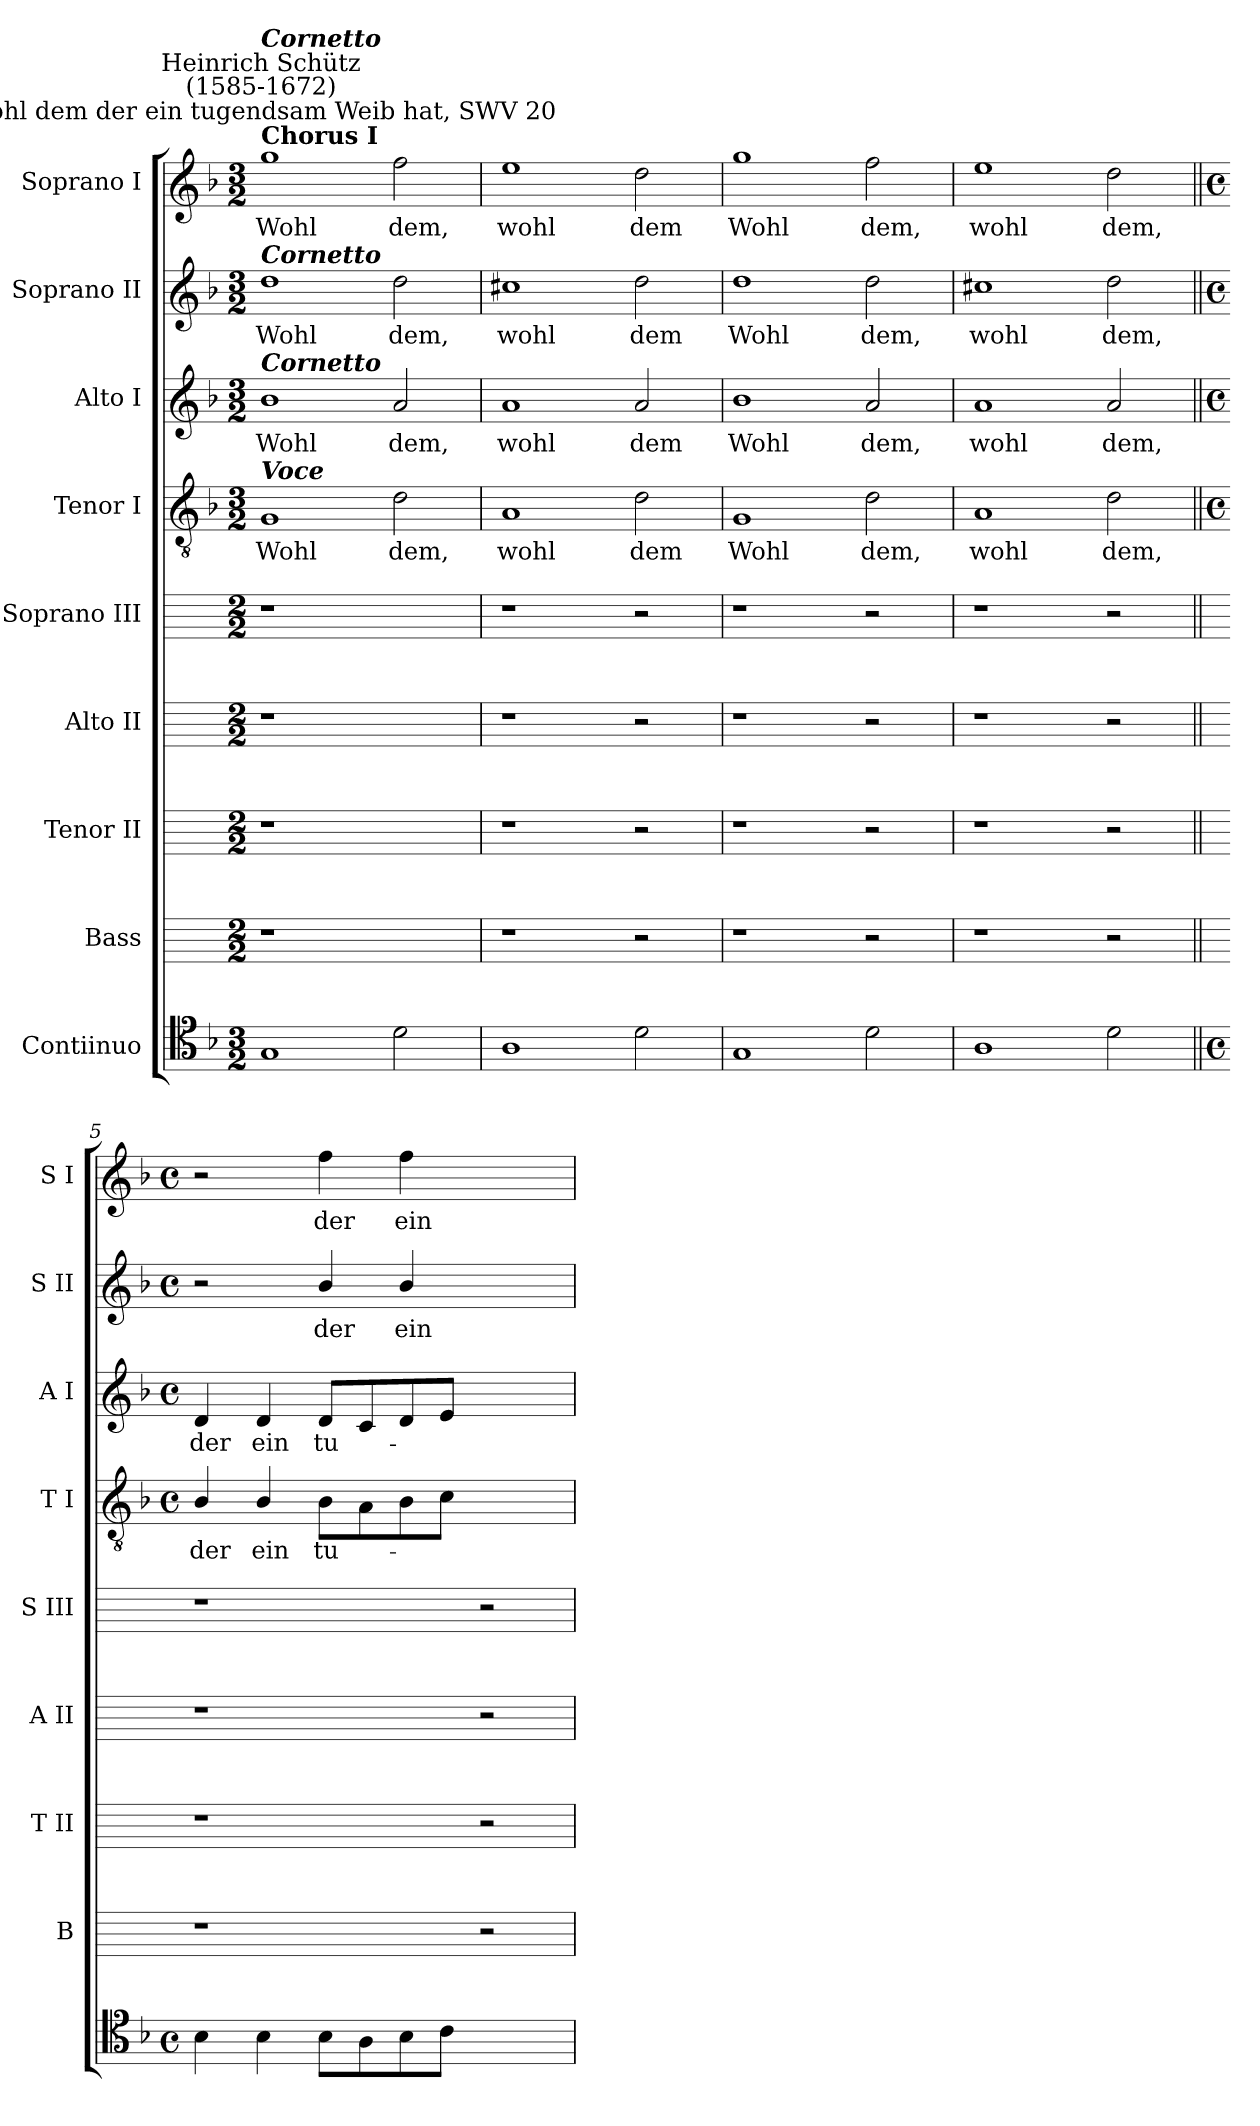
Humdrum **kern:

**kern	**kern	**kern	**kern	**kern	**kern	**text	**kern	**text	**kern	**text	**kern	**text
*part9	*part8	*part7	*part6	*part5	*part4	*part4	*part3	*part3	*part2	*part2	*part1	*part1
*staff9	*staff8	*staff7	*staff6	*staff5	*staff4	*staff4	*staff3	*staff3	*staff2	*staff2	*staff1	*staff1
*I"Contiinuo	*I"Bass	*I"Tenor II	*I"Alto II	*I"Soprano III	*I"Tenor I	*	*I"Alto I	*	*I"Soprano II	*	*I"Soprano I	*
*	*I'B	*I'T II	*I'A II	*I'S III	*I'T I	*	*I'A I	*	*I'S II	*	*I'S I	*
*clefC4	*	*	*	*	*clefGv2	*	*clefG2	*	*clefG2	*	*clefG2	*
*k[b-]	*	*	*	*	*k[b-]	*	*k[b-]	*	*k[b-]	*	*k[b-]	*
*F:	*	*	*	*	*F:	*	*F:	*	*F:	*	*F:	*
*M3/2	*M2/2	*M2/2	*M2/2	*M2/2	*M3/2	*	*M3/2	*	*M3/2	*	*M3/2	*
=1	=1	=1	=1	=1	=1	=1	=1	=1	=1	=1	=1	=1
!	!	!	!	!	!	!	!	!	!	!	!LO:TX:a:B:t=Chorus I	!
!	!	!	!	!	!	!	!	!	!	!	!LO:TX:a:cj:t=Wohl dem der ein tugendsam Weib hat, SWV 20	!
!	!	!	!	!	!	!	!	!	!	!	!LO:TX:a:cj:t=Heinrich Schütz\n(1585-1672)	!
!	!	!	!	!	!	!	!	!	!	!	!LO:TX:a:Bi:t=Cornetto	!
!	!	!	!	!	!	!	!	!	!LO:TX:a:Bi:t=Cornetto	!	!	!
!	!	!	!	!	!	!	!LO:TX:a:Bi:t=Cornetto	!	!	!	!	!
!	!	!	!	!	!LO:TX:a:Bi:t=Voce	!	!	!	!	!	!	!
!	!	!	!	!	!	!LO:LY:b	!	!LO:LY:b	!	!LO:LY:b	!	!LO:LY:b
1G	1r	1r	1r	1r	1G	Wohl	1b-	Wohl	1dd	Wohl	1gg	Wohl
!	!	!	!	!	!	!LO:LY:b	!	!LO:LY:b	!	!LO:LY:b	!	!LO:LY:b
2d	2ryy	2ryy	2ryy	2ryy	2d	dem,	2a	dem,	2dd	dem,	2ff	dem,
=2	=2	=2	=2	=2	=2	=2	=2	=2	=2	=2	=2	=2
!	!	!	!	!	!	!LO:LY:b	!	!LO:LY:b	!	!LO:LY:b	!	!LO:LY:b
1A	1r	1r	1r	1r	1A	wohl	1a	wohl	1cc#X	wohl	1ee	wohl
!	!	!	!	!	!	!LO:LY:b	!	!LO:LY:b	!	!LO:LY:b	!	!LO:LY:b
2d	2r	2r	2r	2r	2d	dem	2a	dem	2dd	dem	2dd	dem
=3	=3	=3	=3	=3	=3	=3	=3	=3	=3	=3	=3	=3
!	!	!	!	!	!	!LO:LY:b	!	!LO:LY:b	!	!LO:LY:b	!	!LO:LY:b
1G	1r	1r	1r	1r	1G	Wohl	1b-	Wohl	1dd	Wohl	1gg	Wohl
!	!	!	!	!	!	!LO:LY:b	!	!LO:LY:b	!	!LO:LY:b	!	!LO:LY:b
2d	2r	2r	2r	2r	2d	dem,	2a	dem,	2dd	dem,	2ff	dem,
=4	=4	=4	=4	=4	=4	=4	=4	=4	=4	=4	=4	=4
!	!	!	!	!	!	!LO:LY:b	!	!LO:LY:b	!	!LO:LY:b	!	!LO:LY:b
1A	1r	1r	1r	1r	1A	wohl	1a	wohl	1cc#X	wohl	1ee	wohl
!	!	!	!	!	!	!LO:LY:b	!	!LO:LY:b	!	!LO:LY:b	!	!LO:LY:b
2d	2r	2r	2r	2r	2d	dem,	2a	dem,	2dd	dem,	2dd	dem,
=5||	=5||	=5||	=5||	=5||	=5||	=5||	=5||	=5||	=5||	=5||	=5||	=5||
*M4/4	*	*	*	*	*M4/4	*	*M4/4	*	*M4/4	*	*M4/4	*
*met(c)	*	*	*	*	*met(c)	*	*met(c)	*	*met(c)	*	*met(c)	*
!	!	!	!	!	!	!LO:LY:b	!	!LO:LY:b	!	!	!	!
4B-	1r	1r	1r	1r	4B-/	der	4d	der	2r	.	2r	.
!	!	!	!	!	!	!LO:LY:b	!	!LO:LY:b	!	!	!	!
4B-	.	.	.	.	4B-/	ein	4d	ein	.	.	.	.
!	!	!	!	!	!	!LO:LY:b	!	!LO:LY:b	!	!LO:LY:b	!	!LO:LY:b
8B-L	.	.	.	.	8B-L	tu-	8dL	tu-	4b-/	der	4ff	der
8A	.	.	.	.	8A	.	8c	.	.	.	.	.
!	!	!	!	!	!	!	!	!	!	!LO:LY:b	!	!LO:LY:b
8B-	.	.	.	.	8B-	.	8d	.	4b-/	ein	4ff	ein
8cJ	.	.	.	.	8cJ	.	8eJ	.	.	.	.	.
2ryy	2r	2r	2r	2r	2ryy	.	2ryy	.	2ryy	.	2ryy	.
=	=	=	=	=	=	=	=	=	=	=	=	=
*-	*-	*-	*-	*-	*-	*-	*-	*-	*-	*-	*-	*-
